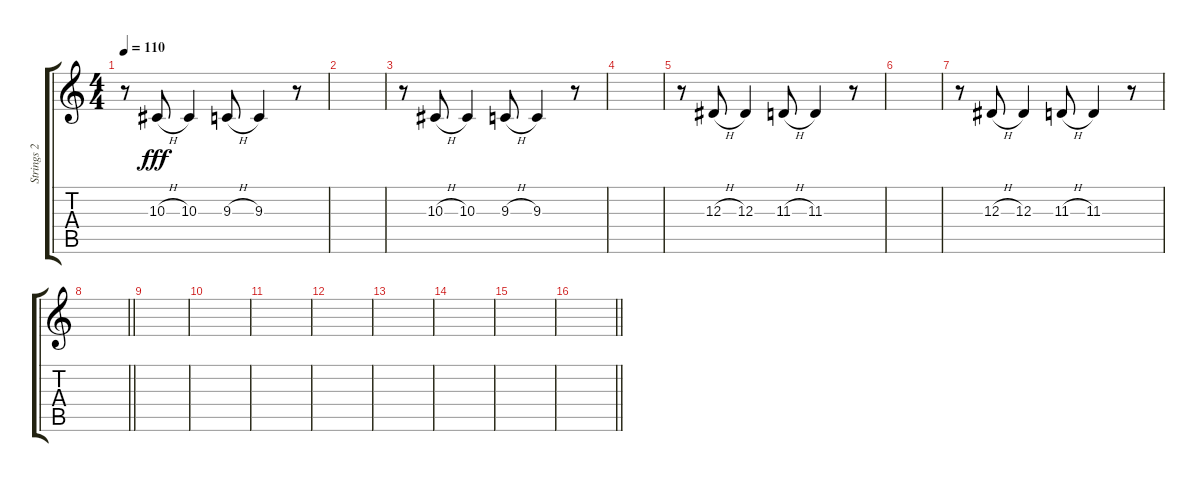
\track ("Strings 2" "Strings 2") {instrument stringensemble2}
\staff {score tabs}
\tuning (C4 G3 Eb3 Bb2 F2 C2) {hide}
\ts (4 4)
\section ("" "")
\tempo 110
\clef g2
\ks c
r.8{dy fff} 10.3{h}.8 10.3.4 9.3{h}.8 9.3.4 r.8 |
|
r.8 10.3{h}.8 10.3.4 9.3{h}.8 9.3.4 r.8 |
|
r.8 12.3{h}.8 12.3.4 11.3{h}.8 11.3.4 r.8 |
|
r.8 12.3{h}.8 12.3.4 11.3{h}.8 11.3.4 r.8 |
\barLineRight lightlight
|
\section ("" "")
|
|
|
|
|
|
|
\barLineRight lightlight
